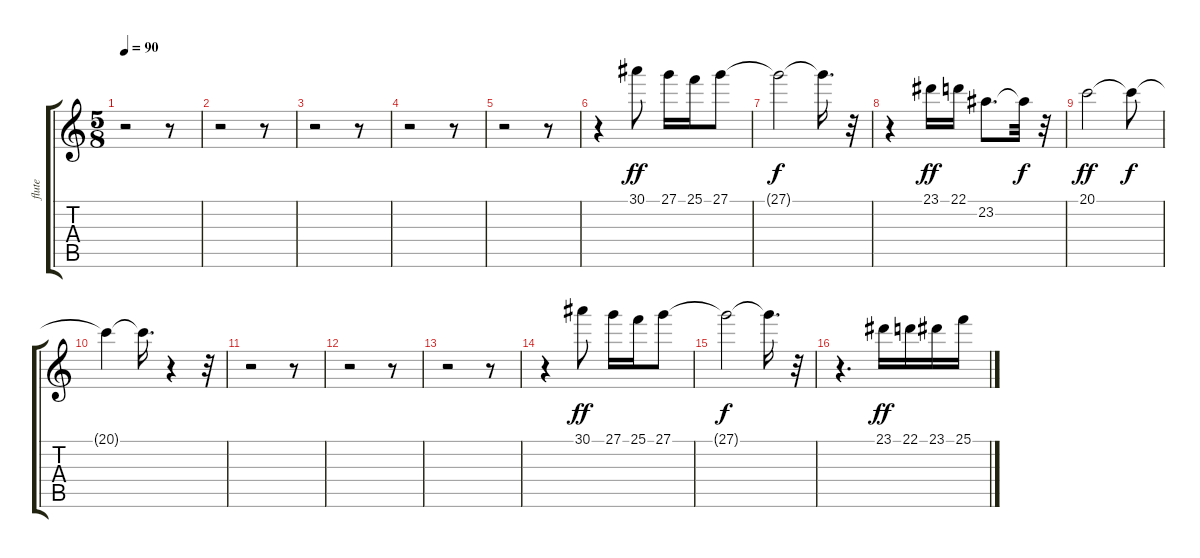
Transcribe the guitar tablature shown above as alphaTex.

\track ("flute" "flute") {instrument whistle}
\staff {score tabs}
\tuning (E4 B3 G3 D3 A2 E2) {hide}
\ts (5 8)
\tempo 90
\clef g2
\ks c
r.2{dy f} r.8 |
r.2 r.8 |
r.2 r.8 |
r.2 r.8 |
r.2 r.8 |
r.4 30.1.8{dy ff} 27.1.16 25.1.16 27.1.8 |
27.1{t}.2{dy f} 27.1{t}.16{d} r.32 |
r.4 23.1.16{dy ff} 22.1.16 23.2.8{d} 23.2{t}.32{dy f} r.32 |
20.1.2{dy ff} 20.1{t}.8{dy f} |
20.1{t}.4 20.1{t}.16{d} r.4 r.32 |
r.2 r.8 |
r.2 r.8 |
r.2 r.8 |
r.4 30.1.8{dy ff} 27.1.16 25.1.16 27.1.8 |
27.1{t}.2{dy f} 27.1{t}.16{d} r.32 |
r.4{d} 23.1.16{dy ff} 22.1.16 23.1.16 25.1.16
